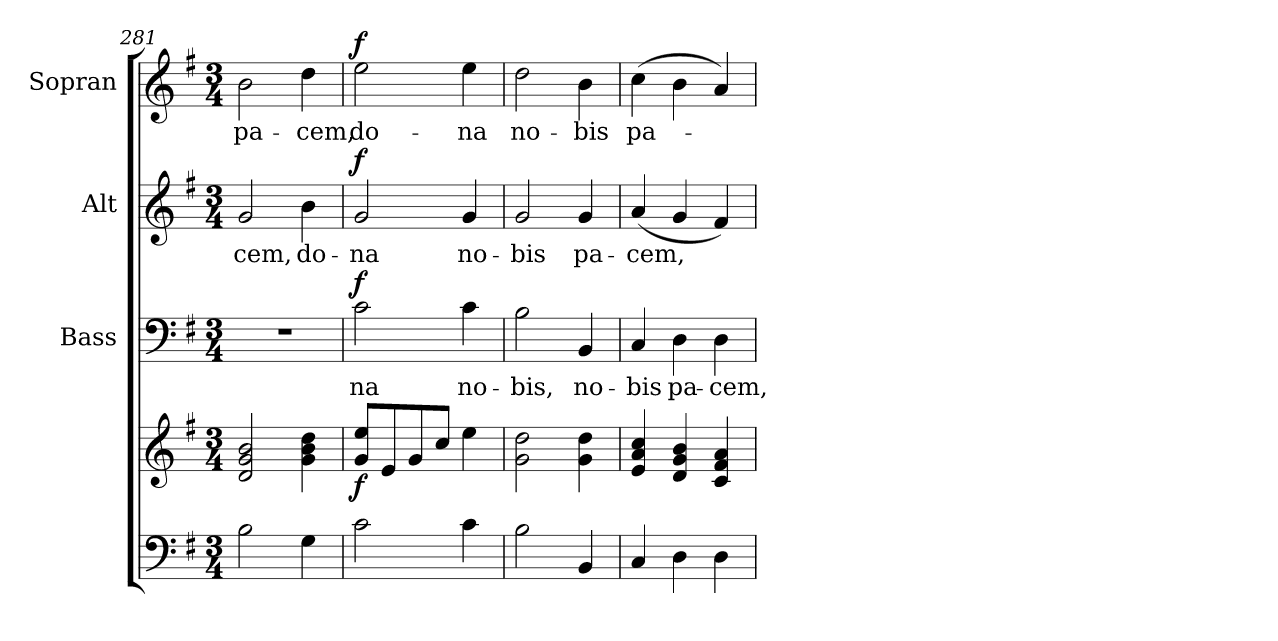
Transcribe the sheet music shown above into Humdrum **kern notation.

**kern	**kern	**dynam	**kern	**text	**dynam	**kern	**text	**dynam	**kern	**text	**dynam
*part4	*part4	*part4	*part3	*part3	*part3	*part2	*part2	*part2	*part1	*part1	*part1
*staff5	*staff4	*staff4/5	*staff3	*staff3	*staff3	*staff2	*staff2	*staff2	*staff1	*staff1	*staff1
*	*	*	*I"Bass	*	*	*I"Alt	*	*	*I"Sopran	*	*
*	*	*	*I'B.	*	*	*I'A.	*	*	*I'S.	*	*
*clefF4	*clefG2	*	*clefF4	*	*	*clefG2	*	*	*clefG2	*	*
*k[f#]	*k[f#]	*	*k[f#]	*	*	*k[f#]	*	*	*k[f#]	*	*
*G:	*G:	*	*G:	*	*	*G:	*	*	*G:	*	*
*M3/4	*M3/4	*	*M3/4	*	*	*M3/4	*	*	*M3/4	*	*
=281	=281	=281	=281	=281	=281	=281	=281	=281	=281	=281	=281
!	!	!	!	!	!	!	!LO:LY:b	!	!	!LO:LY:b	!
2B\	2d/ 2g/ 2b/	.	2.r	.	.	2g/	-cem,	.	2b\	pa-	.
!	!	!	!	!	!	!	!LO:LY:b	!	!	!LO:LY:b	!
4G\	4g\ 4b\ 4dd\	.	.	.	.	4b\	do-	.	4dd\	-cem,	.
=282	=282	=282	=282	=282	=282	=282	=282	=282	=282	=282	=282
!	!	!LO:DY:b	!	!LO:LY:b	!LO:DY:a	!	!LO:LY:b	!LO:DY:a	!	!LO:LY:b	!LO:DY:a
2c\	8g/ 8ee/L	f	2c\	-na	f	2g/	-na	f	2ee\	do-	f
.	8e/	.	.	.	.	.	.	.	.	.	.
.	8g/	.	.	.	.	.	.	.	.	.	.
.	8cc/J	.	.	.	.	.	.	.	.	.	.
!	!	!	!	!LO:LY:b	!	!	!LO:LY:b	!	!	!LO:LY:b	!
4c\	4ee\	.	4c\	no-	.	4g/	no-	.	4ee\	-na	.
=283	=283	=283	=283	=283	=283	=283	=283	=283	=283	=283	=283
!	!	!	!	!LO:LY:b	!	!	!LO:LY:b	!	!	!LO:LY:b	!
2B\	2g\ 2dd\	.	2B\	-bis,	.	2g/	-bis	.	2dd\	no-	.
!	!	!	!	!LO:LY:b	!	!	!LO:LY:b	!	!	!LO:LY:b	!
4BB/	4g\ 4dd\	.	4BB/	no-	.	4g/	pa-	.	4b\	-bis	.
=284	=284	=284	=284	=284	=284	=284	=284	=284	=284	=284	=284
!	!	!	!	!LO:LY:b	!	!	!LO:LY:b	!	!	!LO:LY:b	!
4C/	4e/ 4a/ 4cc/	.	4C/	-bis	.	(<4a/	-cem,	.	(>4cc\	pa-	.
!	!	!	!	!LO:LY:b	!	!	!	!	!	!	!
4D\	4d/ 4g/ 4b/	.	4D\	pa-	.	4g/	.	.	4b\	.	.
!	!	!	!	!LO:LY:b	!	!	!	!	!	!	!
4D\	4c/ 4f#/ 4a/	.	4D\	-cem,	.	4f#/)	.	.	4a/)	.	.
=	=	=	=	=	=	=	=	=	=	=	=
*-	*-	*-	*-	*-	*-	*-	*-	*-	*-	*-	*-
